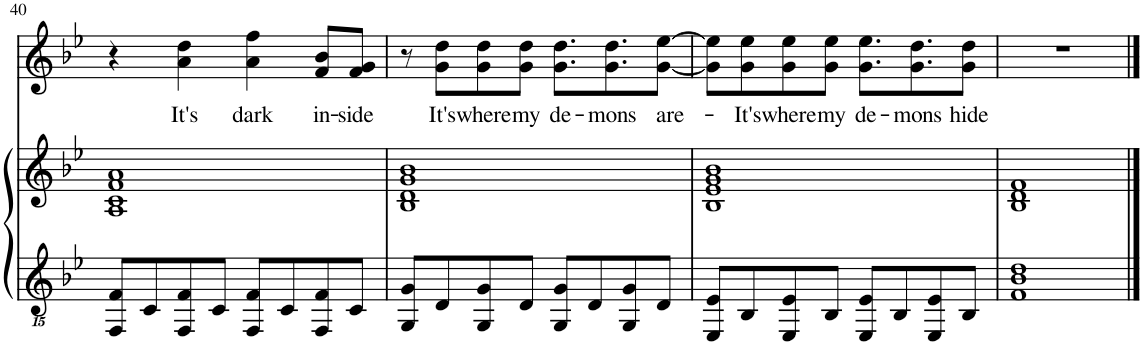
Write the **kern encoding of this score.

**kern	**kern	**kern	**text
*part2	*part2	*part1	*part1
*staff3	*staff2	*staff1	*staff1
*I"Piano	*	*I"Chant	*
*I'Pno	*	*	*
!!LO:PB:g=z
*clefGvv2	*clefG2	*clefG2	*
*k[b-e-]	*k[b-e-]	*k[b-e-]	*
*M4/4	*M4/4	*M4/4	*
=40	=40	=40	=40
8FFF/ 8FF/L	1A 1c 1f 1a	4r	.
8CC/	.	.	.
!	!	!	!LO:LY:b
8FFF/ 8FF/	.	4a\ 4dd\	It's
8CC/J	.	.	.
!	!	!	!LO:LY:b
8FFF/ 8FF/L	.	4a\ 4ff\	dark
8CC/	.	.	.
!	!	!	!LO:LY:b
8FFF/ 8FF/	.	8f/ 8b-/L	in-
!	!	!	!LO:LY:b
8CC/J	.	8f/ 8g/J	-side
=41	=41	=41	=41
8GGG/ 8GG/L	1B- 1d 1g 1b-	8r	.
!	!	!	!LO:LY:b
8DD/	.	8g\ 8dd\L	It's
!	!	!	!LO:LY:b
8GGG/ 8GG/	.	8g\ 8dd\	where
!	!	!	!LO:LY:b
8DD/J	.	8g\ 8dd\J	my
!	!	!	!LO:LY:b
8GGG/ 8GG/L	.	8.g\ 8.dd\L	de-
8DD/	.	.	.
!	!	!	!LO:LY:b
.	.	8.g\ 8.dd\	-mons
8GGG/ 8GG/	.	.	.
!	!	!	!LO:LY:b
8DD/J	.	[8g\ [8ee-\J	are-
=42	=42	=42	=42
8EEE-/ 8EE-/L	1B- 1e- 1g 1b-	8g\] 8ee-\]L	.
!	!	!	!LO:LY:b
8BBB-/	.	8g\ 8ee-\	-It's
!	!	!	!LO:LY:b
8EEE-/ 8EE-/	.	8g\ 8ee-\	where
!	!	!	!LO:LY:b
8BBB-/J	.	8g\ 8ee-\J	my
!	!	!	!LO:LY:b
8EEE-/ 8EE-/L	.	8.g\ 8.ee-\L	de-
8BBB-/	.	.	.
!	!	!	!LO:LY:b
.	.	8.g\ 8.dd\	-mons
8EEE-/ 8EE-/	.	.	.
!	!	!	!LO:LY:b
8BBB-/J	.	8g\ 8dd\J	hide
=43	=43	=43	=43
1FF 1BB- 1D	1B- 1d 1f	1r	.
==	==	==	==
*-	*-	*-	*-
